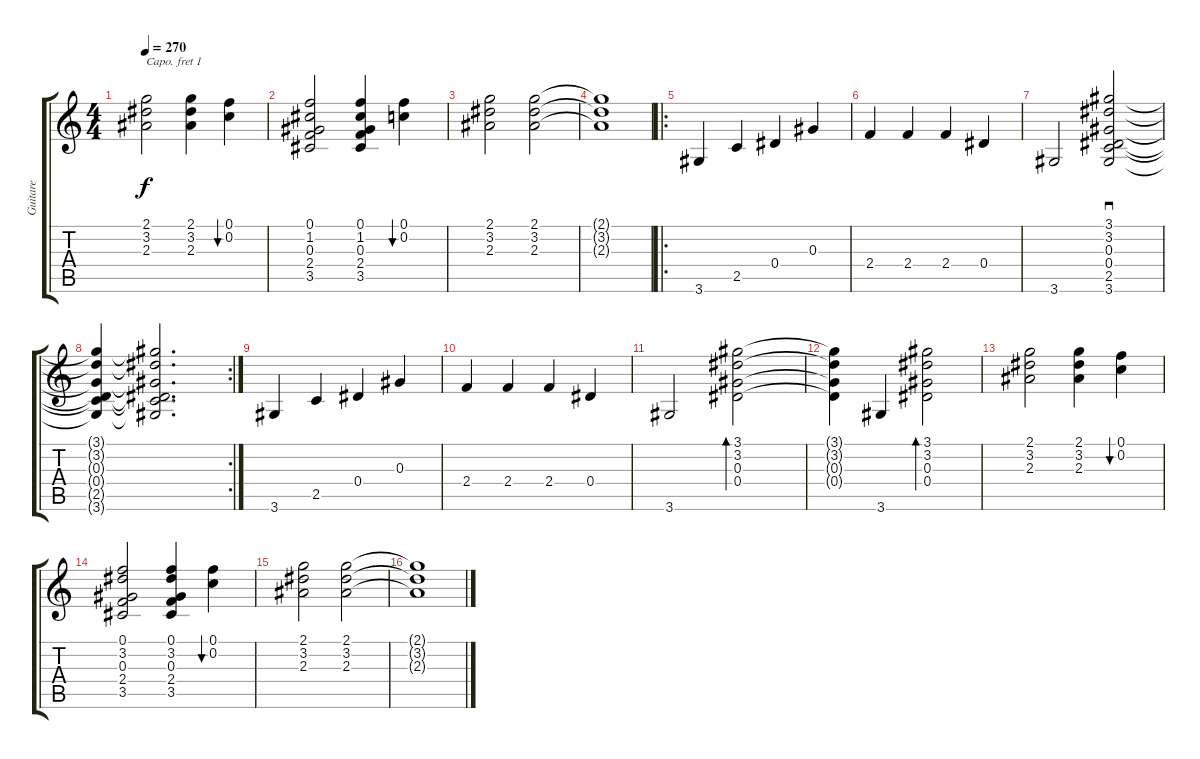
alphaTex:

\track ("Guitare" "Guitare") {instrument acousticguitarsteel}
\staff {score tabs}
\capo 1
\tuning (E4 B3 G3 D3 A2 E2) {hide}
\ts (4 4)
\tempo 270
\clef g2
\ks c
(2.1 3.2 2.3).2{dy f} (2.1 3.2 2.3).4 (0.1 0.2).4{bu 240} |
(0.1 1.2 0.3 2.4 3.5).2 (0.1 1.2 0.3 2.4 3.5).4 (0.1 0.2).4{bu 240} |
(2.1 3.2 2.3).2 (2.1 3.2 2.3).2 |
(2.1{t} 3.2{t} 2.3{t}).1 |
\ro
3.6.4 2.5.4 0.4.4 0.3.4 |
2.4.4 2.4.4 2.4.4 0.4.4 |
3.6.2 (3.1 3.2 0.3 0.4 2.5 3.6).2{sd} |
\rc 2
(3.1{t} 3.2{t} 0.3{t} 0.4{t} 2.5{t} 3.6{t}).4 (3.1{t} 3.2{t} 0.3{t} 0.4{t} 2.5{t} 3.6{t}).2{d} |
3.6.4 2.5.4 0.4.4 0.3.4 |
2.4.4 2.4.4 2.4.4 0.4.4 |
3.6.2 (3.1 3.2 0.3 0.4).2{bd 240} |
(3.1{t} 3.2{t} 0.3{t} 0.4{t}).4 3.6.4 (3.1 3.2 0.3 0.4).2{bd 240} |
(2.1 3.2 2.3).2 (2.1 3.2 2.3).4 (0.1 0.2).4{bu 240} |
(0.1 3.2 0.3 2.4 3.5).2 (0.1 3.2 0.3 2.4 3.5).4 (0.1 0.2).4{bu 240} |
(2.1 3.2 2.3).2 (2.1 3.2 2.3).2 |
(2.1{t} 3.2{t} 2.3{t}).1
